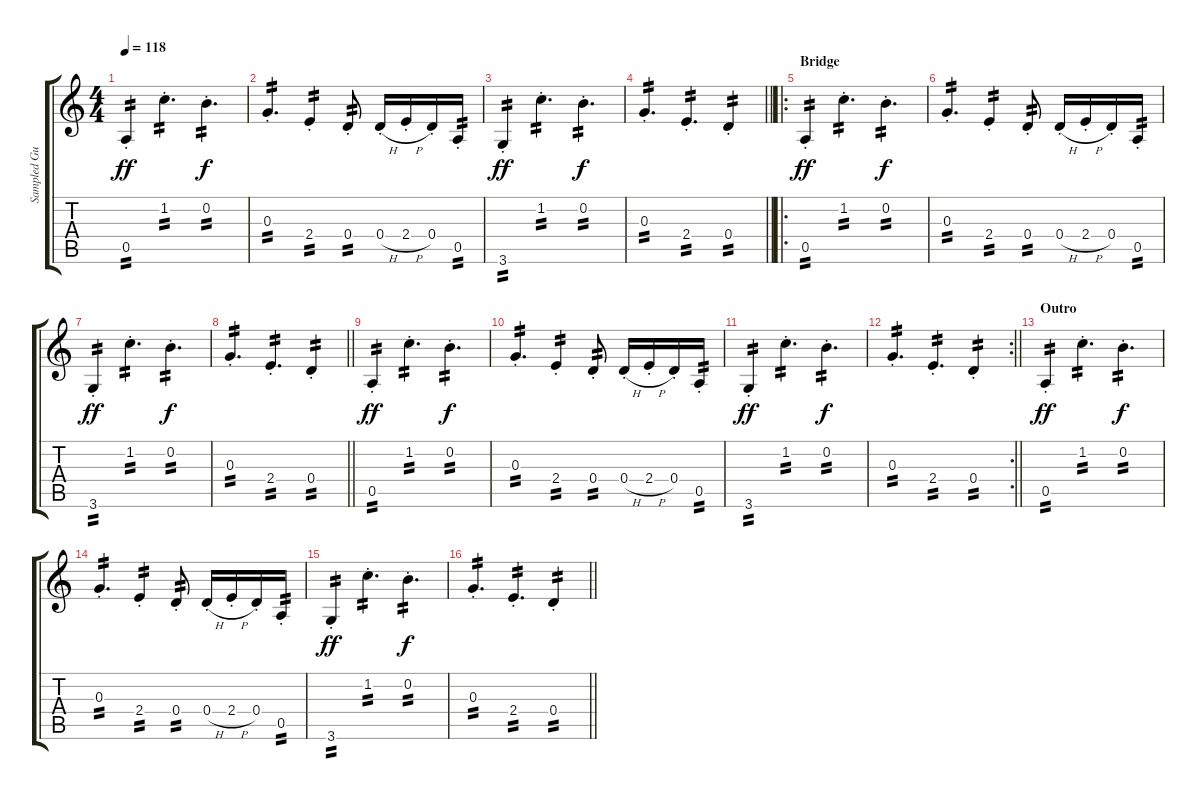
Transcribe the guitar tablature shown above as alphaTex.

\track ("Sampled Guitar" "Sampled Gu") {instrument electricguitarjazz}
\staff {score tabs}
\tuning (E4 B3 G3 D3 A2 E2) {hide}
\ts (4 4)
\tempo 118
\clef g2
\ks c
0.5{st}.4{tp 2 dy ff} 1.2{st}.4{d tp 2} 0.2{st}.4{d tp 2 dy f} |
0.3{st}.4{d tp 2} 2.4{st}.4{tp 2} 0.4{st}.8{tp 2} 0.4{h st}.16 2.4{h st}.16 0.4{st}.16 0.5{st}.16{tp 2} |
3.6{st}.4{tp 2 dy ff} 1.2{st}.4{d tp 2} 0.2{st}.4{d tp 2 dy f} |
\barLineRight lightlight
0.3{st}.4{d tp 2} 2.4{st}.4{d tp 2} 0.4{st}.4{tp 2} |
\ro
\section ("" "Bridge")
0.5{st}.4{tp 2 dy ff} 1.2{st}.4{d tp 2} 0.2{st}.4{d tp 2 dy f} |
0.3{st}.4{d tp 2} 2.4{st}.4{tp 2} 0.4{st}.8{tp 2} 0.4{h st}.16 2.4{h st}.16 0.4{st}.16 0.5{st}.16{tp 2} |
3.6{st}.4{tp 2 dy ff} 1.2{st}.4{d tp 2} 0.2{st}.4{d tp 2 dy f} |
\barLineRight lightlight
0.3{st}.4{d tp 2} 2.4{st}.4{d tp 2} 0.4{st}.4{tp 2} |
0.5{st}.4{tp 2 dy ff} 1.2{st}.4{d tp 2} 0.2{st}.4{d tp 2 dy f} |
0.3{st}.4{d tp 2} 2.4{st}.4{tp 2} 0.4{st}.8{tp 2} 0.4{h st}.16 2.4{h st}.16 0.4{st}.16 0.5{st}.16{tp 2} |
3.6{st}.4{tp 2 dy ff} 1.2{st}.4{d tp 2} 0.2{st}.4{d tp 2 dy f} |
\rc 2
\barLineRight lightlight
0.3{st}.4{d tp 2} 2.4{st}.4{d tp 2} 0.4{st}.4{tp 2} |
\section ("" "Outro")
0.5{st}.4{tp 2 dy ff} 1.2{st}.4{d tp 2} 0.2{st}.4{d tp 2 dy f} |
0.3{st}.4{d tp 2} 2.4{st}.4{tp 2} 0.4{st}.8{tp 2} 0.4{h st}.16 2.4{h st}.16 0.4{st}.16 0.5{st}.16{tp 2} |
3.6{st}.4{tp 2 dy ff} 1.2{st}.4{d tp 2} 0.2{st}.4{d tp 2 dy f} |
\barLineRight lightlight
0.3{st}.4{d tp 2} 2.4{st}.4{d tp 2} 0.4{st}.4{tp 2}
